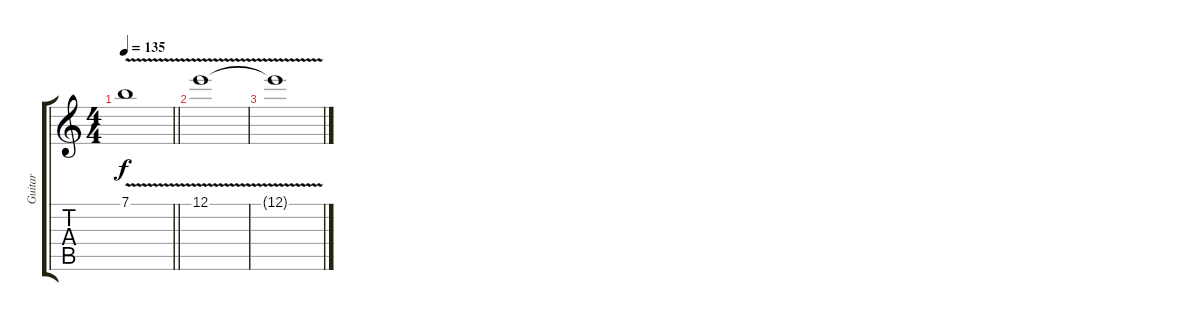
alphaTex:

\track ("Guitar" "Guitar") {instrument distortionguitar}
\staff {score tabs}
\tuning (E4 B3 G3 D3 A2 E2) {hide}
\ts (4 4)
\tempo 135
\clef g2
\barLineRight lightlight
\ks c
7.1{v}.1{dy f} |
\section ("" "")
12.1{v}.1 |
12.1{t}.1
